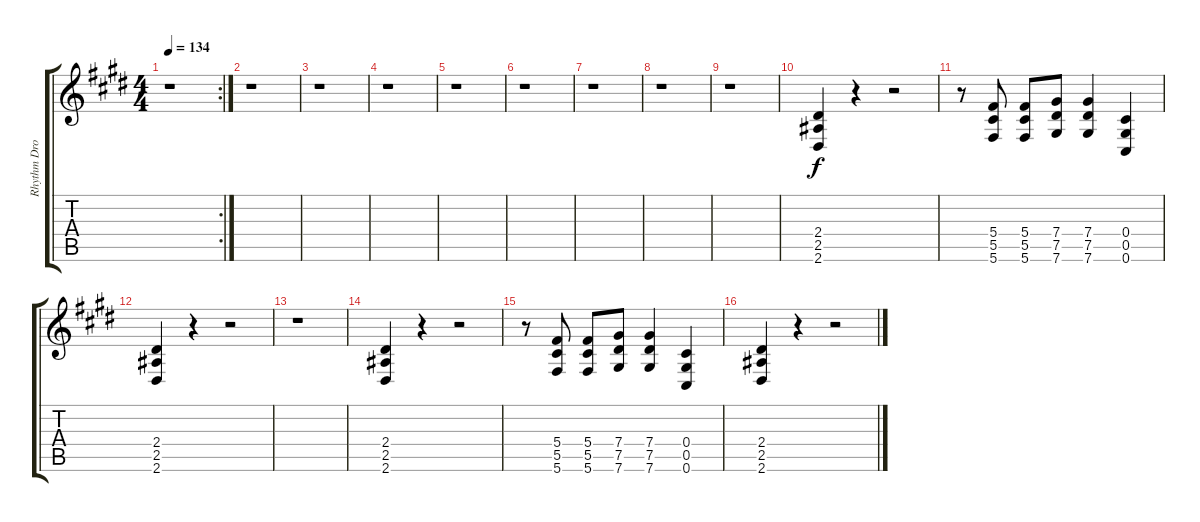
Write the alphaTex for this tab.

\track ("Rhythm Dropped" "Rhythm Dro") {instrument distortionguitar}
\staff {score tabs}
\tuning (Eb4 Bb3 Gb3 Db3 Ab2 Db2) {hide}
\rc 2
\ts (4 4)
\tempo 134
\clef g2
\ks c#minor
r.1{dy f} |
\ks e
r.1 |
\ks c#minor
r.1 |
r.1 |
r.1 |
\ks e
r.1 |
\ks c#minor
r.1 |
r.1 |
r.1 |
\ks e
(2.4 2.5 2.6).4 r.4 r.2 |
\ks c#minor
r.8 (5.4 5.5 5.6).8 (5.4 5.5 5.6).8 (7.4 7.5 7.6).8 (7.4 7.5 7.6).4 (0.4 0.5 0.6).4 |
(2.4 2.5 2.6).4 r.4 r.2 |
r.1 |
\ks e
(2.4 2.5 2.6).4 r.4 r.2 |
\ks c#minor
r.8 (5.4 5.5 5.6).8 (5.4 5.5 5.6).8 (7.4 7.5 7.6).8 (7.4 7.5 7.6).4 (0.4 0.5 0.6).4 |
(2.4 2.5 2.6).4 r.4 r.2
